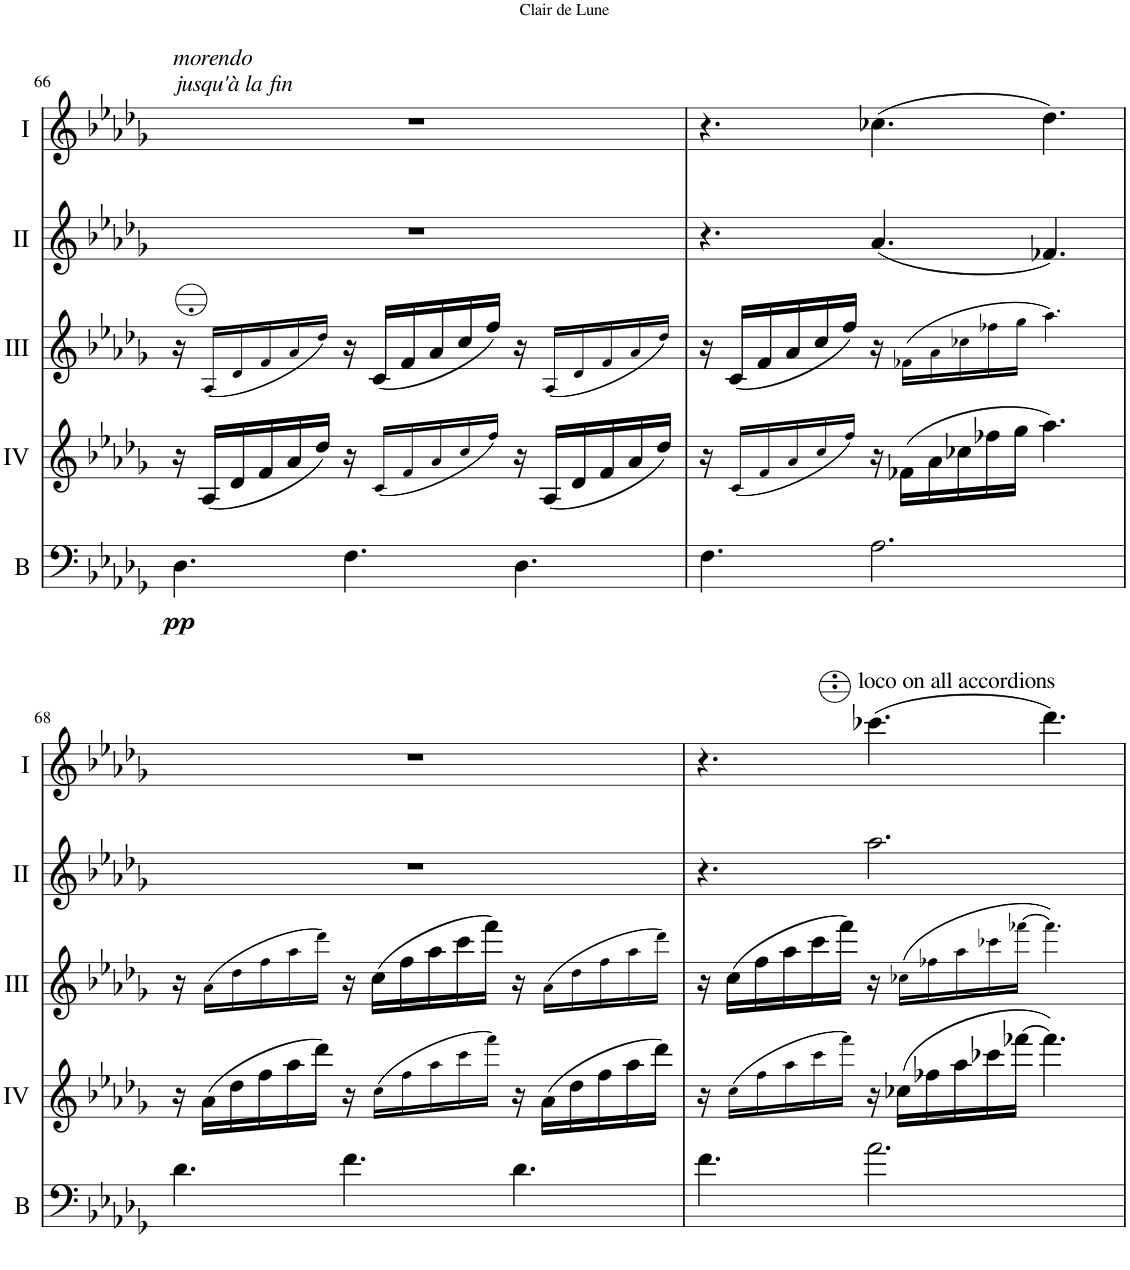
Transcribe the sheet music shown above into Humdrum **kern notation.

**kern	**dynam	**kern	**kern	**kern	**kern
*part5	*part5	*part4	*part3	*part2	*part1
*staff5	*staff5	*staff4	*staff3	*staff2	*staff1
*I"Bass	*	*I"Acc. 4	*I"Acc. 3	*I"Acc. 2	*I"Acc. 1
*I'B	*	*	*	*	*
!!LO:PB:g=z
*clefF4	*	*clefG2	*clefG2	*clefG2	*clefG2
*Trd7c12	*	*Trd7c12	*Trd7c12	*	*
*k[b-e-a-d-g-]	*	*k[b-e-a-d-g-]	*k[b-e-a-d-g-]	*k[b-e-a-d-g-]	*k[b-e-a-d-g-]
*M9/8	*	*M9/8	*M9/8	*M9/8	*M9/8
=66	=66	=66	=66	=66	=66
!	!	!	!	!	!LO:TX:a:i:t=morendo
!	!	!	!	!	!LO:TX:a:t=jusqu'à la fin
!	!LO:DY:b	!	!	!	!
4.D-\	pp	16r	16r	8%9r	8%9r
.	.	(16A-/LL	(16A-/LL	.	.
.	.	16d-/	16d-/	.	.
.	.	16f/	16f/	.	.
.	.	16a-/	16a-/	.	.
.	.	16dd-/JJ)	16dd-/JJ)	.	.
4.F\	.	16r	16r	.	.
.	.	(16c/LL	(16c/LL	.	.
.	.	16f/	16f/	.	.
.	.	16a-/	16a-/	.	.
.	.	16cc/	16cc/	.	.
.	.	16ff/JJ)	16ff/JJ)	.	.
4.D-\	.	16r	16r	.	.
.	.	(16A-/LL	(16A-/LL	.	.
.	.	16d-/	16d-/	.	.
.	.	16f/	16f/	.	.
.	.	16a-/	16a-/	.	.
.	.	16dd-/JJ)	16dd-/JJ)	.	.
=67	=67	=67	=67	=67	=67
4.F\	.	16r	16r	4.r	4.r
.	.	(16c/LL	(16c/LL	.	.
.	.	16f/	16f/	.	.
.	.	16a-/	16a-/	.	.
.	.	16cc/	16cc/	.	.
.	.	16ff/JJ)	16ff/JJ)	.	.
2.A-\	.	16r	16r	(4.a-/	(4.cc-X\
.	.	(16f-X\LL	(16f-X\LL	.	.
.	.	16a-\	16a-\	.	.
.	.	16cc-X\	16cc-X\	.	.
.	.	16ff-X\	16ff-X\	.	.
.	.	16gg-\JJ	16gg-\JJ	.	.
.	.	4.aa-\)	4.aa-\)	4.f-X/)	4.dd-\)
!!LO:LB:g=z
=68	=68	=68	=68	=68	=68
4.d-\	.	16r	16r	8%9r	8%9r
.	.	(16a-\LL	(16a-\LL	.	.
.	.	16dd-\	16dd-\	.	.
.	.	16ff\	16ff\	.	.
.	.	16aa-\	16aa-\	.	.
.	.	16ddd-\JJ)	16ddd-\JJ)	.	.
4.f\	.	16r	16r	.	.
.	.	(16cc\LL	(16cc\LL	.	.
.	.	16ff\	16ff\	.	.
.	.	16aa-\	16aa-\	.	.
.	.	16ccc\	16ccc\	.	.
.	.	16fff\JJ)	16fff\JJ)	.	.
4.d-\	.	16r	16r	.	.
.	.	(16a-\LL	(16a-\LL	.	.
.	.	16dd-\	16dd-\	.	.
.	.	16ff\	16ff\	.	.
.	.	16aa-\	16aa-\	.	.
.	.	16ddd-\JJ)	16ddd-\JJ)	.	.
=69	=69	=69	=69	=69	=69
4.f\	.	16r	16r	4.r	4.r
.	.	(16cc\LL	(16cc\LL	.	.
.	.	16ff\	16ff\	.	.
.	.	16aa-\	16aa-\	.	.
.	.	16ccc\	16ccc\	.	.
.	.	16fff\JJ)	16fff\JJ)	.	.
!	!	!	!	!	!LO:TX:a:t=loco on all accordions
2.a-\	.	16r	16r	2.aa-\	(4.ccc-X\
.	.	(16cc-X\LL	(16cc-X\LL	.	.
.	.	16ff-X\	16ff-X\	.	.
.	.	16aa-\	16aa-\	.	.
.	.	16ccc-X\	16ccc-X\	.	.
.	.	[16fff-X\JJ	16fff-X\JJ	.	.
.	.	4.fff-\])	4.fff-\)	.	4.ddd-\)
=	=	=	=	=	=
*-	*-	*-	*-	*-	*-
